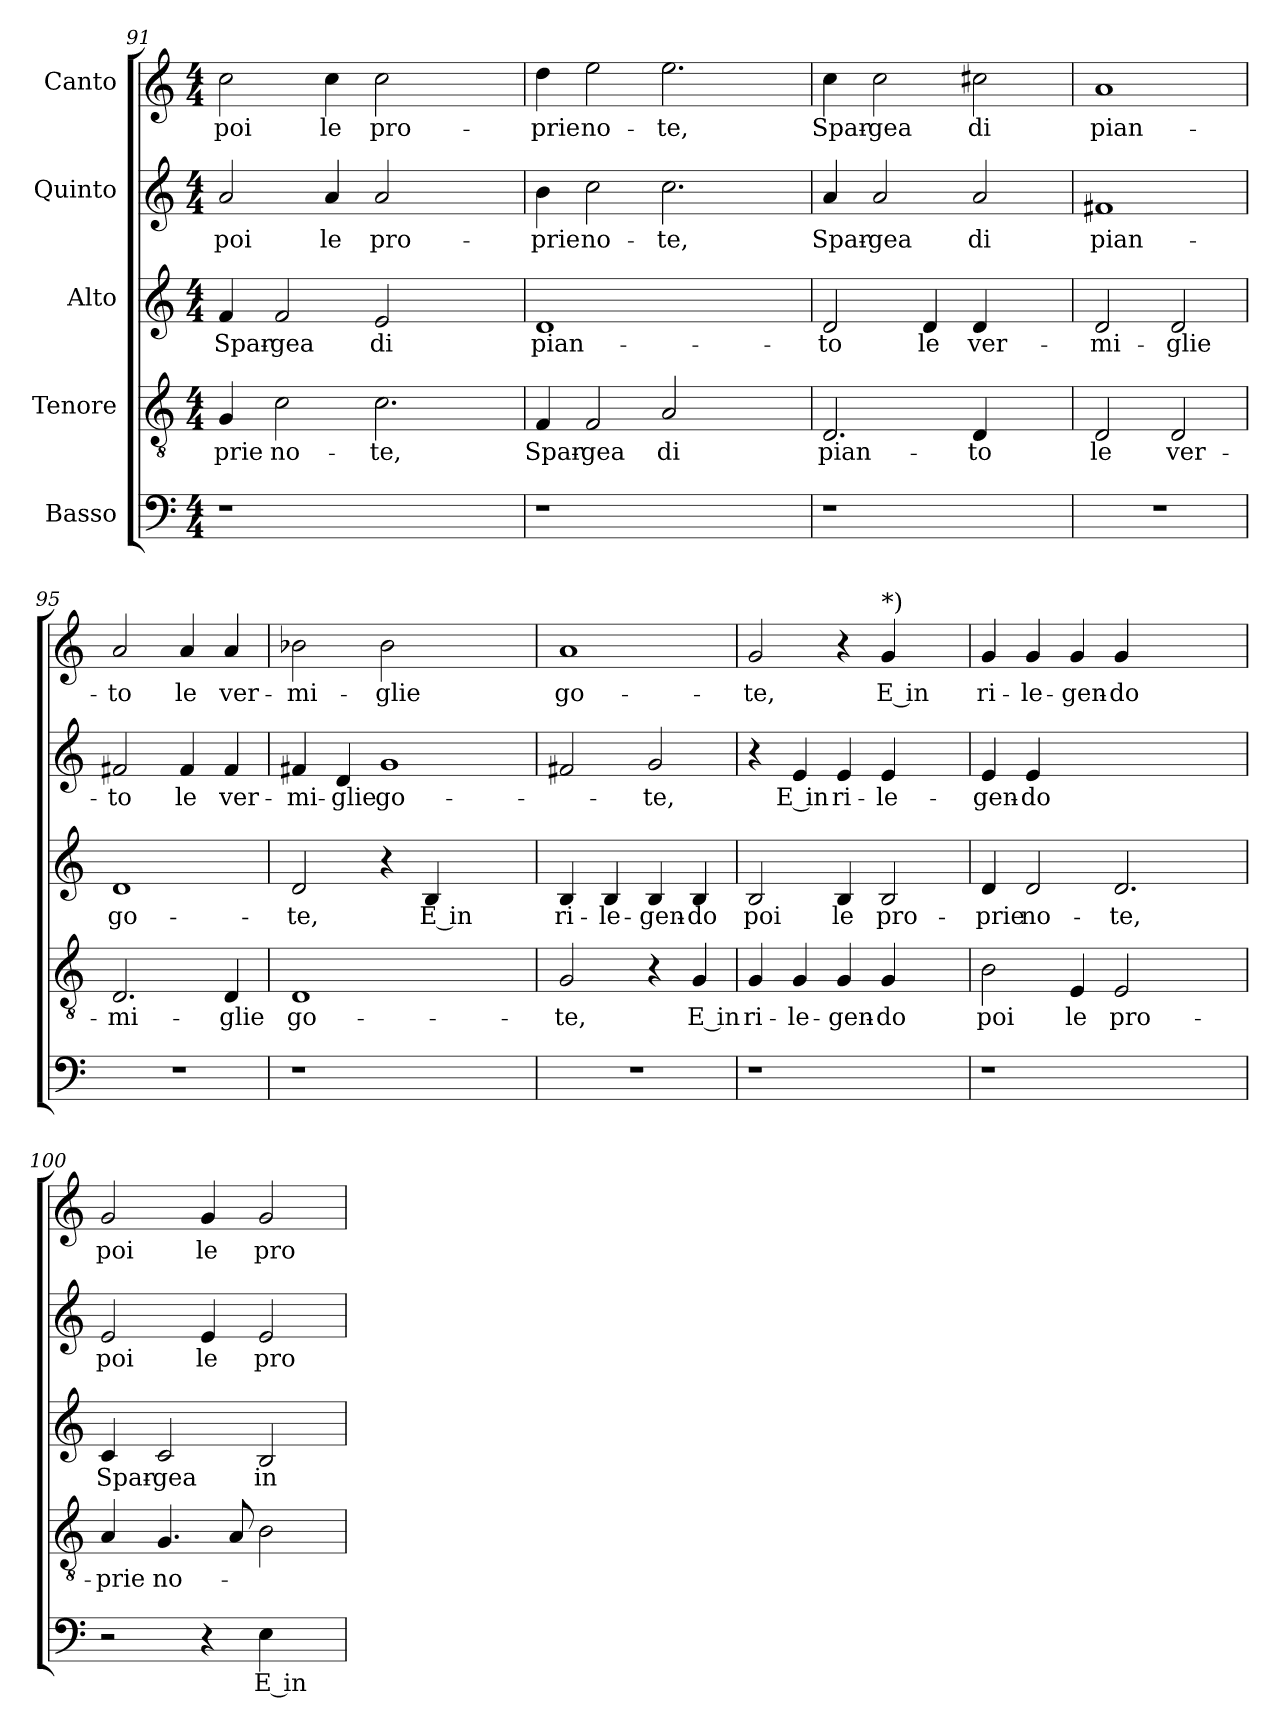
**kern	**text	**kern	**text	**kern	**text	**kern	**text	**kern	**text
*part5	*part5	*part4	*part4	*part3	*part3	*part2	*part2	*part1	*part1
*staff5	*staff5	*staff4	*staff4	*staff3	*staff3	*staff2	*staff2	*staff1	*staff1
*I"Basso	*	*I"Tenore	*	*I"Alto	*	*I"Quinto	*	*I"Canto	*
*clefF4	*	*clefGv2	*	*clefG2	*	*clefG2	*	*clefG2	*
*k[]	*	*k[]	*	*k[]	*	*k[]	*	*k[]	*
*M4/4	*	*M4/4	*	*M4/4	*	*M4/4	*	*M4/4	*
=91	=91	=91	=91	=91	=91	=91	=91	=91	=91
!	!	!	!LO:LY:b	!	!LO:LY:b	!	!LO:LY:b	!	!LO:LY:b
*	*	*	*	*	*	*	*	*^	*
1r	.	4G/	-prie	4f/	Spar-	2a/	poi	2cc\	2ryy	poi
!	!	!	!LO:LY:b	!	!LO:LY:b	!	!	!	!	!
.	.	2c\	no-	2f/	-gea	.	.	.	.	.
!	!	!	!	!	!	!	!LO:LY:b	!	!	!LO:LY:b
.	.	.	.	.	.	4a/	le	4cc\	4ryy	le
!	!	!	!LO:LY:b	!	!LO:LY:b	!	!LO:LY:b	!	!	!LO:LY:b
.	.	2.c\	-te,	2e/	di	2a/	pro-	2cc\	4ryy	pro-
2ryy	.	.	.	.	.	.	.	.	2ryy	.
.	.	.	.	4ryy	.	4ryy	.	4ryy	.	.
*	*	*	*	*	*	*	*	*v	*v	*
!!LO:LB:g=z
=92	=92	=92	=92	=92	=92	=92	=92	=92	=92
!	!	!	!LO:LY:b	!	!LO:LY:b	!	!LO:LY:b	!	!LO:LY:b
1r	.	4F/	Spar-	1d	pian-	4b\	-prie	4dd\	-prie
!	!	!	!LO:LY:b	!	!	!	!LO:LY:b	!	!LO:LY:b
.	.	2F/	-gea	.	.	2cc\	no-	2ee\	no-
!	!	!	!LO:LY:b	!	!	!	!LO:LY:b	!	!LO:LY:b
.	.	2A/	di	.	.	2.cc\	-te,	2.ee\	-te,
2ryy	.	.	.	2ryy	.	.	.	.	.
.	.	4ryy	.	.	.	.	.	.	.
!!LO:PB:g=z
=93	=93	=93	=93	=93	=93	=93	=93	=93	=93
!	!	!	!LO:LY:b	!	!LO:LY:b	!	!LO:LY:b	!	!LO:LY:b
1r	.	2.D/	pian-	2d/	-to	4a/	Spar-	4cc\	Spar-
!	!	!	!	!	!	!	!LO:LY:b	!	!LO:LY:b
.	.	.	.	.	.	2a/	-gea	2cc\	-gea
!	!	!	!	!	!LO:LY:b	!	!	!	!
.	.	.	.	4d/	le	.	.	.	.
!	!	!	!LO:LY:b	!	!LO:LY:b	!	!LO:LY:b	!	!LO:LY:b
.	.	4D/	-to	4d/	ver-	2a/	di	2cc#X\	di
4ryy	.	4ryy	.	4ryy	.	.	.	.	.
!!LO:LB:g=z
=94	=94	=94	=94	=94	=94	=94	=94	=94	=94
!	!	!	!LO:LY:b	!	!LO:LY:b	!	!LO:LY:b	!	!LO:LY:b
1r	.	2D/	le	2d/	-mi-	1f#X	pian-	1a	pian-
!	!	!	!LO:LY:b	!	!LO:LY:b	!	!	!	!
.	.	2D/	ver-	2d/	-glie	.	.	.	.
=95	=95	=95	=95	=95	=95	=95	=95	=95	=95
!	!	!	!LO:LY:b	!	!LO:LY:b	!	!LO:LY:b	!	!LO:LY:b
1r	.	2.D/	-mi-	1d	go-	2f#X/	-to	2a/	-to
!	!	!	!	!	!	!	!LO:LY:b	!	!LO:LY:b
.	.	.	.	.	.	4f#i/	le	4a/	le
!	!	!	!LO:LY:b	!	!	!	!LO:LY:b	!	!LO:LY:b
.	.	4D/	-glie	.	.	4f#i/	ver-	4a/	ver-
!!LO:LB:g=z
=96	=96	=96	=96	=96	=96	=96	=96	=96	=96
!	!	!	!LO:LY:b	!	!LO:LY:b	!	!LO:LY:b	!	!LO:LY:b
1r	.	1D	go-	2d/	-te,	4f#X/	-mi-	2b-X\	-mi-
!	!	!	!	!	!	!	!LO:LY:b	!	!
.	.	.	.	.	.	4d/	-glie	.	.
!	!	!	!	!	!	!	!LO:LY:b	!	!LO:LY:b
.	.	.	.	4r	.	1g	go-	2b-\	-glie
!	!	!	!	!	!LO:LY:b	!	!	!	!
.	.	.	.	4B/	E in	.	.	.	.
2ryy	.	2ryy	.	2ryy	.	.	.	2ryy	.
=97	=97	=97	=97	=97	=97	=97	=97	=97	=97
!	!	!	!LO:LY:b	!	!LO:LY:b	!	!	!	!LO:LY:b
1r	.	2G/	-te,	4B/	ri-	2f#X/	.	1a	go-
!	!	!	!	!	!LO:LY:b	!	!	!	!
.	.	.	.	4B/	-le-	.	.	.	.
!	!	!	!	!	!LO:LY:b	!	!LO:LY:b	!	!
.	.	4r	.	4B/	-gen-	2g/	-te,	.	.
!	!	!	!LO:LY:b	!	!LO:LY:b	!	!	!	!
.	.	4G/	E in	4B/	-do	.	.	.	.
!!LO:PB:g=z
=98	=98	=98	=98	=98	=98	=98	=98	=98	=98
!	!	!	!LO:LY:b	!	!LO:LY:b	!	!	!	!LO:LY:b
1r	.	4G/	ri-	2B/	poi	4r	.	2g/	-te,
!	!	!	!LO:LY:b	!	!	!	!LO:LY:b	!	!
.	.	4G/	-le-	.	.	4e/	E in	.	.
!	!	!	!LO:LY:b	!	!LO:LY:b	!	!LO:LY:b	!	!
.	.	4G/	-gen-	4B/	le	4e/	ri-	4r	.
!	!	!	!	!	!	!	!	!LO:TX:a:t=*)	!
!	!	!	!LO:LY:b	!	!LO:LY:b	!	!LO:LY:b	!	!LO:LY:b
.	.	4G/	-do	2B/	pro-	4e/	-le-	4g/	E in
4ryy	.	4ryy	.	.	.	4ryy	.	4ryy	.
!!LO:LB:g=z
=99	=99	=99	=99	=99	=99	=99	=99	=99	=99
!	!	!	!LO:LY:b	!	!LO:LY:b	!	!LO:LY:b	!	!LO:LY:b
1r	.	2B\	poi	4d/	-prie	4e/	-gen-	4g/	ri-
!	!	!	!	!	!LO:LY:b	!	!LO:LY:b	!	!LO:LY:b
.	.	.	.	2d/	no-	4e/	-do	4g/	-le-
!	!	!	!LO:LY:b	!	!	!	!	!	!LO:LY:b
.	.	4E/	le	.	.	1ryy	.	4g/	-gen-
!	!	!	!LO:LY:b	!	!LO:LY:b	!	!	!	!LO:LY:b
.	.	2E/	pro-	2.d/	-te,	.	.	4g/	-do
2ryy	.	.	.	.	.	.	.	2ryy	.
.	.	4ryy	.	.	.	.	.	.	.
!!LO:LB:g=z
=100	=100	=100	=100	=100	=100	=100	=100	=100	=100
!	!	!	!LO:LY:b	!	!LO:LY:b	!	!LO:LY:b	!	!LO:LY:b
*	*	*	*	*	*	*	*	*^	*
2r	.	4A/	-prie	4c/	Spar-	2e/	poi	2g/	2ryy	poi
!	!	!	!LO:LY:b	!	!LO:LY:b	!	!	!	!	!
.	.	4.G/	no-	2c/	-gea	.	.	.	.	.
!	!	!	!	!	!	!	!LO:LY:b	!	!	!LO:LY:b
4r	.	.	.	.	.	4e/	le	4g/	4ryy	le
.	.	8A/	.	.	.	.	.	.	.	.
!	!LO:LY:b	!	!	!	!LO:LY:b	!	!LO:LY:b	!	!	!LO:LY:b
4E\	E in	2B\	.	2B/	in	2e/	pro-	2g/	4ryy	pro-
4ryy	.	.	.	.	.	.	.	.	4ryy	.
*	*	*	*	*	*	*	*	*v	*v	*
=	=	=	=	=	=	=	=	=	=
*-	*-	*-	*-	*-	*-	*-	*-	*-	*-
